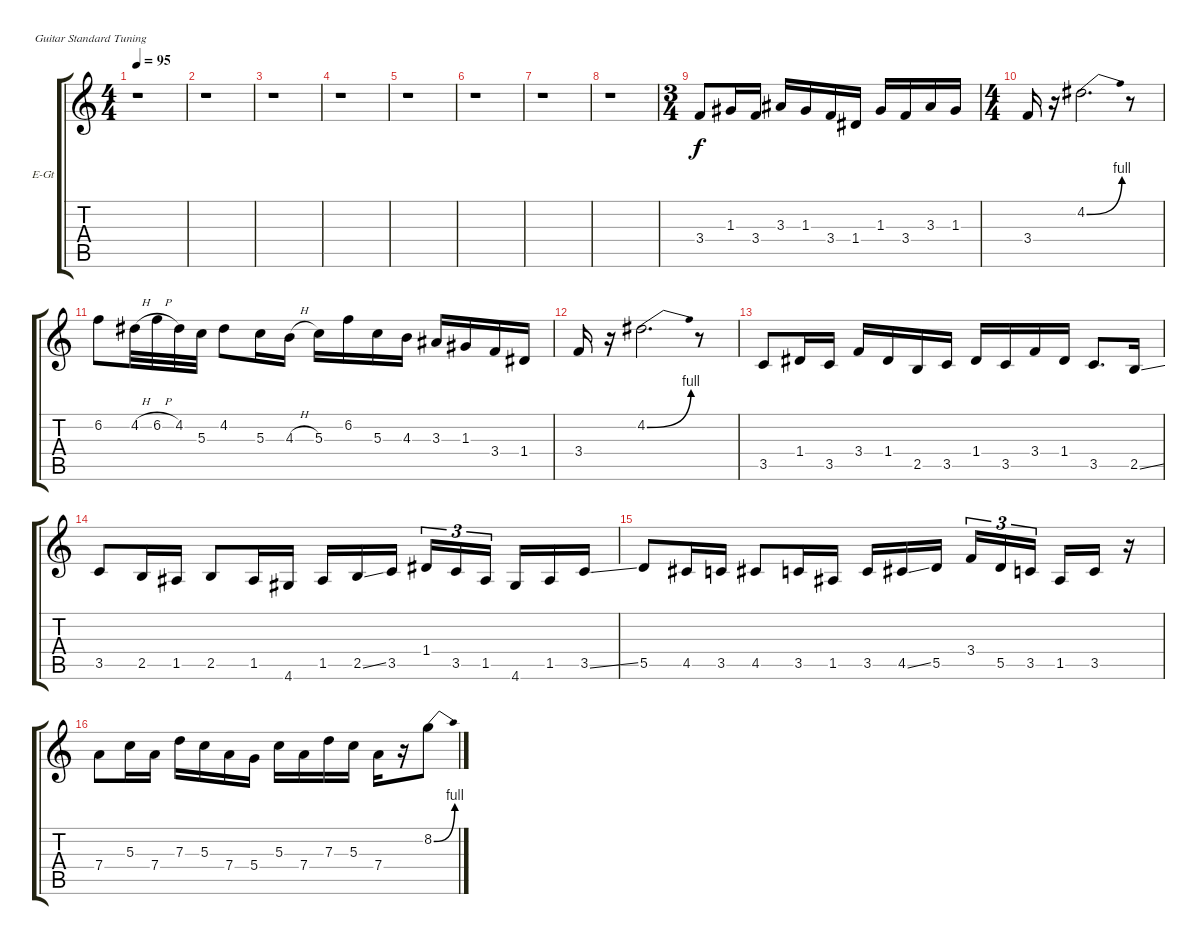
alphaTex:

\bracketExtendMode groupsimilarinstruments
\firstSystemTrackNameOrientation horizontal
\otherSystemsTrackNameOrientation horizontal
\track ("Ritchie Blackmore" "E-Gt") {instrument overdrivenguitar}
\staff {score tabs}
\tuning (E4 B3 G3 D3 A2 E2)
\ts (4 4)
\tempo 95
\clef g2
\ks c
r.1{dy f} |
r.1 |
r.1 |
r.1 |
r.1 |
r.1 |
r.1 |
r.1 |
\ts (3 4)
3.4.8 1.3.16 3.4.16 3.3.16 1.3.16 3.4.16 1.4.16 1.3.16 3.4.16 3.3.16 1.3.16 |
\ts (4 4)
3.4.16 r.16 4.2{be (bend 0 0 60 4)}.2{d} r.8 |
6.2.8 4.2{h}.32 6.2{h}.32 4.2.32 5.3.32 4.2.8 5.3.16 4.3{h}.16 5.3.16 6.2.16 5.3.16 4.3.16 3.3.16 1.3.16 3.4.16 1.4.16 |
3.4.16 r.16 4.2{be (bend 0 0 60 4)}.2{d} r.8 |
3.5.8 1.4.16 3.5.16 3.4.16 1.4.16 2.5.16 3.5.16 1.4.16 3.5.16 3.4.16 1.4.16 3.5.8{d} 2.5{ss}.16 |
3.5.8 2.5.16 1.5.16 2.5.8 1.5.16 4.6.16 1.5.16 2.5{ss}.16 3.5.16 1.4.16{tu (3 2)} 3.5.16{tu (3 2)} 1.5.16{tu (3 2)} 4.6.16 1.5.16 3.5{ss}.16 |
5.5.8 4.5.16 3.5.16 4.5.8 3.5.16 1.5.16 3.5.16 4.5{ss}.16 5.5.16 3.4.16{tu (3 2)} 5.5.16{tu (3 2)} 3.5.16{tu (3 2)} 1.5.16 3.5.16 r.16 |
7.4.8 5.3.16 7.4.16 7.3.16 5.3.16 7.4.16 5.4.16 5.3.16 7.4.16 7.3.16 5.3.16 7.4.16 r.16 8.2{be (bend 0 0 60 4)}.8
